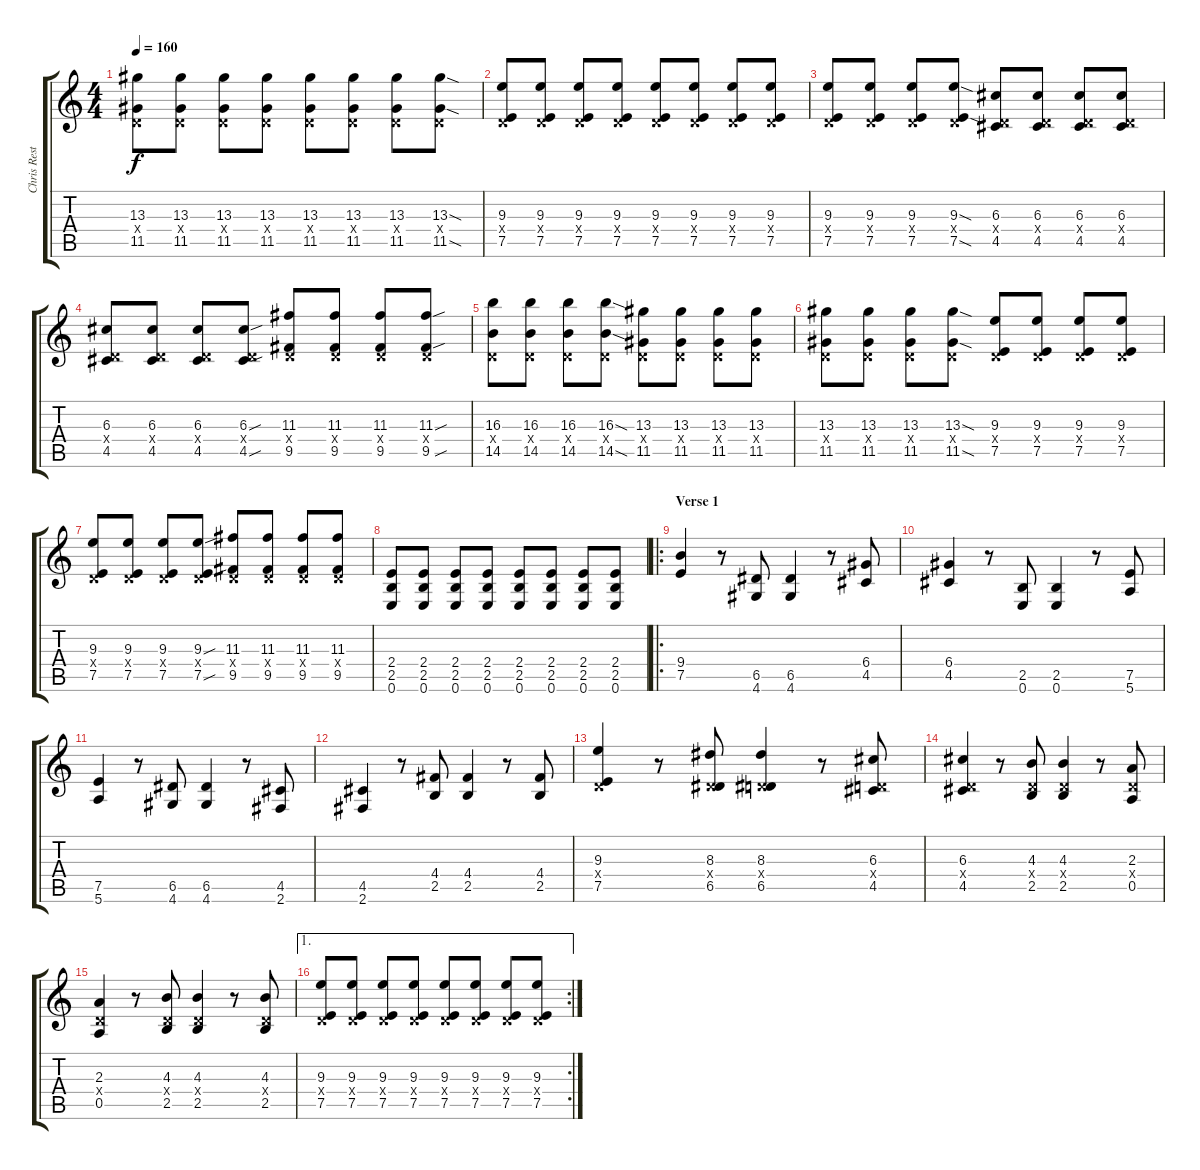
\track ("Chris Rest" "Chris Rest") {instrument distortionguitar}
\staff {score tabs}
\tuning (E4 B3 G3 D3 A2 E2) {hide}
\ts (4 4)
\tempo 160
\clef g2
\ks c
(13.3 0.4{x} 11.5).8{dy f instrument distortionguitar} (13.3 0.4{x} 11.5).8 (13.3 0.4{x} 11.5).8 (13.3 0.4{x} 11.5).8 (13.3 0.4{x} 11.5).8 (13.3 0.4{x} 11.5).8 (13.3 0.4{x} 11.5).8 (13.3{sod} 0.4{x} 11.5{sod}).8 |
(9.3 0.4{x} 7.5).8 (9.3 0.4{x} 7.5).8 (9.3 0.4{x} 7.5).8 (9.3 0.4{x} 7.5).8 (9.3 0.4{x} 7.5).8 (9.3 0.4{x} 7.5).8 (9.3 0.4{x} 7.5).8 (9.3 0.4{x} 7.5).8 |
(9.3 0.4{x} 7.5).8 (9.3 0.4{x} 7.5).8 (9.3 0.4{x} 7.5).8 (9.3{sod} 0.4{x} 7.5{sod}).8 (6.3 0.4{x} 4.5).8 (6.3 0.4{x} 4.5).8 (6.3 0.4{x} 4.5).8 (6.3 0.4{x} 4.5).8 |
(6.3 0.4{x} 4.5).8 (6.3 0.4{x} 4.5).8 (6.3 0.4{x} 4.5).8 (6.3{sou} 0.4{x} 4.5{sou}).8 (11.3 0.4{x} 9.5).8 (11.3 0.4{x} 9.5).8 (11.3 0.4{x} 9.5).8 (11.3{sou} 0.4{x} 9.5{sou}).8 |
(16.3 0.4{x} 14.5).8 (16.3 0.4{x} 14.5).8 (16.3 0.4{x} 14.5).8 (16.3{sod} 0.4{x} 14.5{sod}).8 (13.3 0.4{x} 11.5).8 (13.3 0.4{x} 11.5).8 (13.3 0.4{x} 11.5).8 (13.3 0.4{x} 11.5).8 |
(13.3 0.4{x} 11.5).8 (13.3 0.4{x} 11.5).8 (13.3 0.4{x} 11.5).8 (13.3{sod} 0.4{x} 11.5{sod}).8 (9.3 0.4{x} 7.5).8 (9.3 0.4{x} 7.5).8 (9.3 0.4{x} 7.5).8 (9.3 0.4{x} 7.5).8 |
(9.3 0.4{x} 7.5).8 (9.3 0.4{x} 7.5).8 (9.3 0.4{x} 7.5).8 (9.3{sou} 0.4{x} 7.5{sou}).8 (11.3 0.4{x} 9.5).8 (11.3 0.4{x} 9.5).8 (11.3 0.4{x} 9.5).8 (11.3 0.4{x} 9.5).8 |
(2.4 2.5 0.6).8 (2.4 2.5 0.6).8{instrument electricguitarmuted} (2.4 2.5 0.6).8 (2.4 2.5 0.6).8 (2.4 2.5 0.6).8 (2.4 2.5 0.6).8 (2.4 2.5 0.6).8 (2.4 2.5 0.6).8 |
\ro
\section ("" "Verse 1")
(9.4 7.5).4{instrument distortionguitar} r.8 (6.5 4.6).8 (6.5 4.6).4 r.8 (6.4 4.5).8 |
(6.4 4.5).4 r.8 (2.5 0.6).8 (2.5 0.6).4 r.8 (7.5 5.6).8 |
(7.5 5.6).4 r.8 (6.5 4.6).8 (6.5 4.6).4 r.8 (4.5 2.6).8 |
(4.5 2.6).4 r.8 (4.4 2.5).8 (4.4 2.5).4 r.8 (4.4 2.5).8 |
(9.3 0.4{x} 7.5).4 r.8 (8.3 0.4{x} 6.5).8 (8.3 0.4{x} 6.5).4 r.8 (6.3 0.4{x} 4.5).8 |
(6.3 0.4{x} 4.5).4 r.8 (4.3 0.4{x} 2.5).8 (4.3 0.4{x} 2.5).4 r.8 (2.3 0.4{x} 0.5).8 |
(2.3 0.4{x} 0.5).4 r.8 (4.3 0.4{x} 2.5).8 (4.3 0.4{x} 2.5).4 r.8 (4.3 0.4{x} 2.5).8 |
\ae 1
\rc 2
(9.3 0.4{x} 7.5).8 (9.3 0.4{x} 7.5).8{instrument electricguitarmuted} (9.3 0.4{x} 7.5).8 (9.3 0.4{x} 7.5).8 (9.3 0.4{x} 7.5).8 (9.3 0.4{x} 7.5).8 (9.3 0.4{x} 7.5).8 (9.3 0.4{x} 7.5).8
